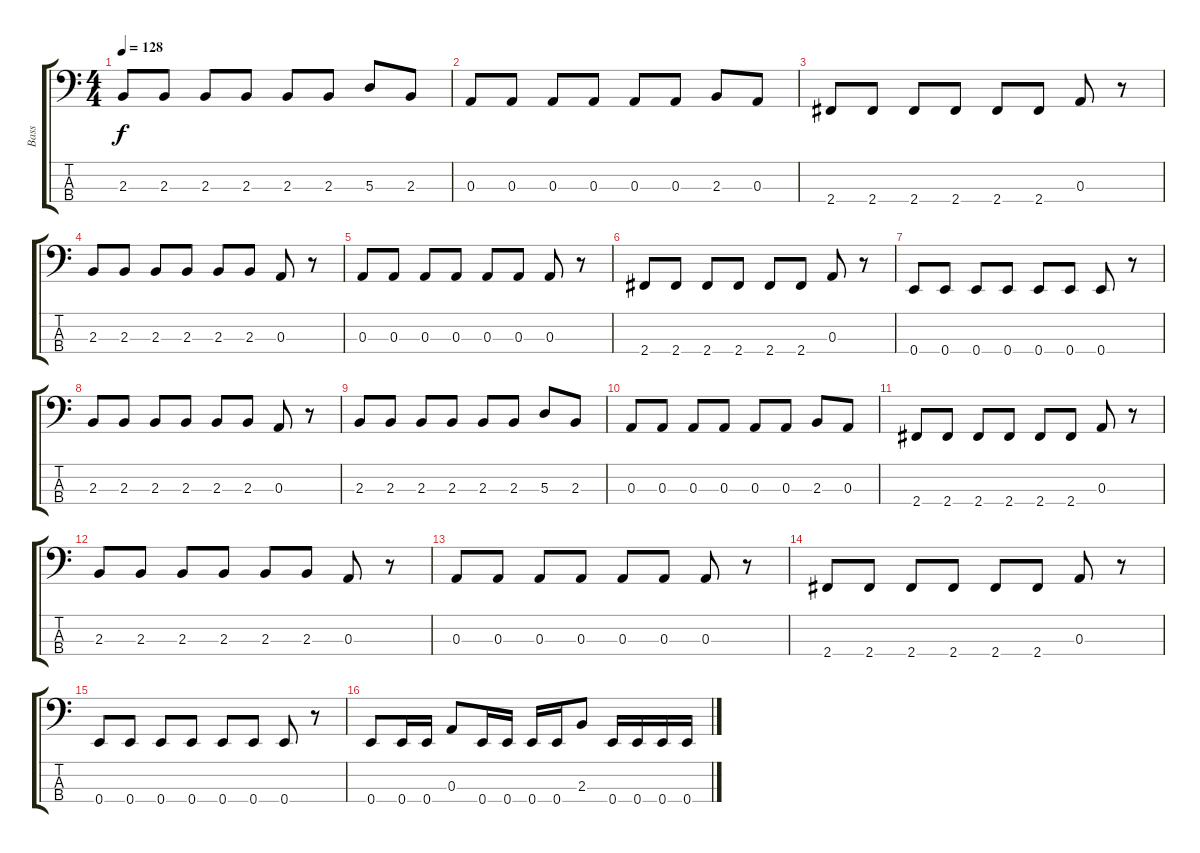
\track ("Bass" "Bass") {instrument electricbassfinger}
\staff {score tabs}
\tuning (G2 D2 A1 E1) {hide}
\ts (4 4)
\tempo 128
\clef f4
\ks c
2.3.8{dy f} 2.3.8 2.3.8 2.3.8 2.3.8 2.3.8 5.3.8 2.3.8 |
0.3.8 0.3.8 0.3.8 0.3.8 0.3.8 0.3.8 2.3.8 0.3.8 |
2.4.8 2.4.8 2.4.8 2.4.8 2.4.8 2.4.8 0.3.8 r.8 |
2.3.8 2.3.8 2.3.8 2.3.8 2.3.8 2.3.8 0.3.8 r.8 |
0.3.8 0.3.8 0.3.8 0.3.8 0.3.8 0.3.8 0.3.8 r.8 |
2.4.8 2.4.8 2.4.8 2.4.8 2.4.8 2.4.8 0.3.8 r.8 |
0.4.8 0.4.8 0.4.8 0.4.8 0.4.8 0.4.8 0.4.8 r.8 |
2.3.8 2.3.8 2.3.8 2.3.8 2.3.8 2.3.8 0.3.8 r.8 |
2.3.8 2.3.8 2.3.8 2.3.8 2.3.8 2.3.8 5.3.8 2.3.8 |
0.3.8 0.3.8 0.3.8 0.3.8 0.3.8 0.3.8 2.3.8 0.3.8 |
2.4.8 2.4.8 2.4.8 2.4.8 2.4.8 2.4.8 0.3.8 r.8 |
2.3.8 2.3.8 2.3.8 2.3.8 2.3.8 2.3.8 0.3.8 r.8 |
0.3.8 0.3.8 0.3.8 0.3.8 0.3.8 0.3.8 0.3.8 r.8 |
2.4.8 2.4.8 2.4.8 2.4.8 2.4.8 2.4.8 0.3.8 r.8 |
0.4.8 0.4.8 0.4.8 0.4.8 0.4.8 0.4.8 0.4.8 r.8 |
0.4.8 0.4.16 0.4.16 0.3.8 0.4.16 0.4.16 0.4.16 0.4.16 2.3.8 0.4.16 0.4.16 0.4.16 0.4.16
